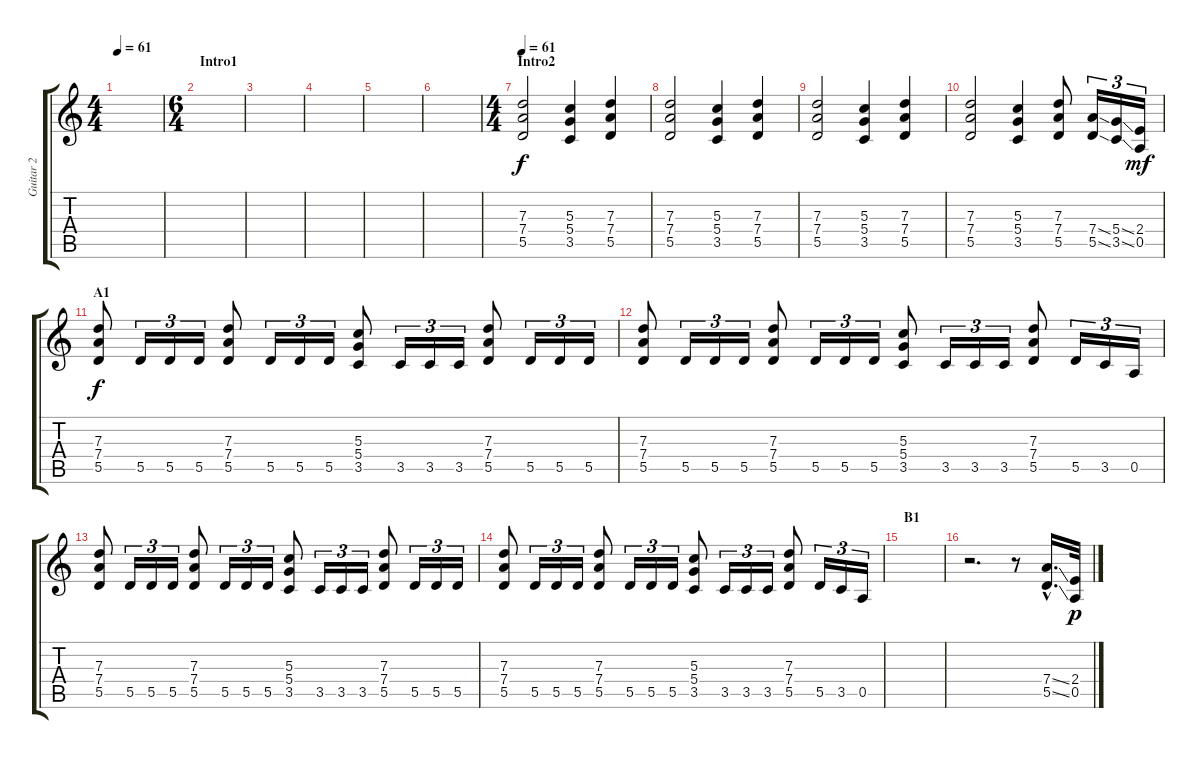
\track ("Guitar 2" "Guitar 2") {instrument overdrivenguitar}
\staff {score tabs}
\tuning (E4 B3 G3 D3 A2 E2) {hide}
\ts (4 4)
\tempo 61
\tempo 70
\tempo 61
\clef g2
\ks c
|
\ts (6 4)
\section ("" "Intro1")
|
|
|
|
|
\ts (4 4)
\section ("" "Intro2")
\tempo 61
(7.3 7.4 5.5).2 (5.3 5.4 3.5).4 (7.3 7.4 5.5).4 |
(7.3 7.4 5.5).2 (5.3 5.4 3.5).4 (7.3 7.4 5.5).4 |
(7.3 7.4 5.5).2 (5.3 5.4 3.5).4 (7.3 7.4 5.5).4 |
(7.3 7.4 5.5).2 (5.3 5.4 3.5).4 (7.3 7.4 5.5).8 (7.4{ss} 5.5{ss}).16{tu (3 2)} (5.4{ss} 3.5{ss}).16{tu (3 2)} (2.4 0.5).16{tu (3 2) dy mf} |
\section ("" "A1")
(7.3 7.4 5.5).8{dy f} 5.5.16{tu (3 2)} 5.5.16{tu (3 2)} 5.5.16{tu (3 2)} (7.3 7.4 5.5).8 5.5.16{tu (3 2)} 5.5.16{tu (3 2)} 5.5.16{tu (3 2)} (5.3 5.4 3.5).8 3.5.16{tu (3 2)} 3.5.16{tu (3 2)} 3.5.16{tu (3 2)} (7.3 7.4 5.5).8 5.5.16{tu (3 2)} 5.5.16{tu (3 2)} 5.5.16{tu (3 2)} |
(7.3 7.4 5.5).8 5.5.16{tu (3 2)} 5.5.16{tu (3 2)} 5.5.16{tu (3 2)} (7.3 7.4 5.5).8 5.5.16{tu (3 2)} 5.5.16{tu (3 2)} 5.5.16{tu (3 2)} (5.3 5.4 3.5).8 3.5.16{tu (3 2)} 3.5.16{tu (3 2)} 3.5.16{tu (3 2)} (7.3 7.4 5.5).8 5.5.16{tu (3 2)} 3.5.16{tu (3 2)} 0.5.16{tu (3 2)} |
(7.3 7.4 5.5).8 5.5.16{tu (3 2)} 5.5.16{tu (3 2)} 5.5.16{tu (3 2)} (7.3 7.4 5.5).8 5.5.16{tu (3 2)} 5.5.16{tu (3 2)} 5.5.16{tu (3 2)} (5.3 5.4 3.5).8 3.5.16{tu (3 2)} 3.5.16{tu (3 2)} 3.5.16{tu (3 2)} (7.3 7.4 5.5).8 5.5.16{tu (3 2)} 5.5.16{tu (3 2)} 5.5.16{tu (3 2)} |
(7.3 7.4 5.5).8 5.5.16{tu (3 2)} 5.5.16{tu (3 2)} 5.5.16{tu (3 2)} (7.3 7.4 5.5).8 5.5.16{tu (3 2)} 5.5.16{tu (3 2)} 5.5.16{tu (3 2)} (5.3 5.4 3.5).8 3.5.16{tu (3 2)} 3.5.16{tu (3 2)} 3.5.16{tu (3 2)} (7.3 7.4 5.5).8 5.5.16{tu (3 2)} 3.5.16{tu (3 2)} 0.5.16{tu (3 2)} |
\section ("" "B1")
|
r.2{d} r.8 (7.4{ss hac} 5.5{ss hac}).16{d} (2.4 0.5).32{dy p}
